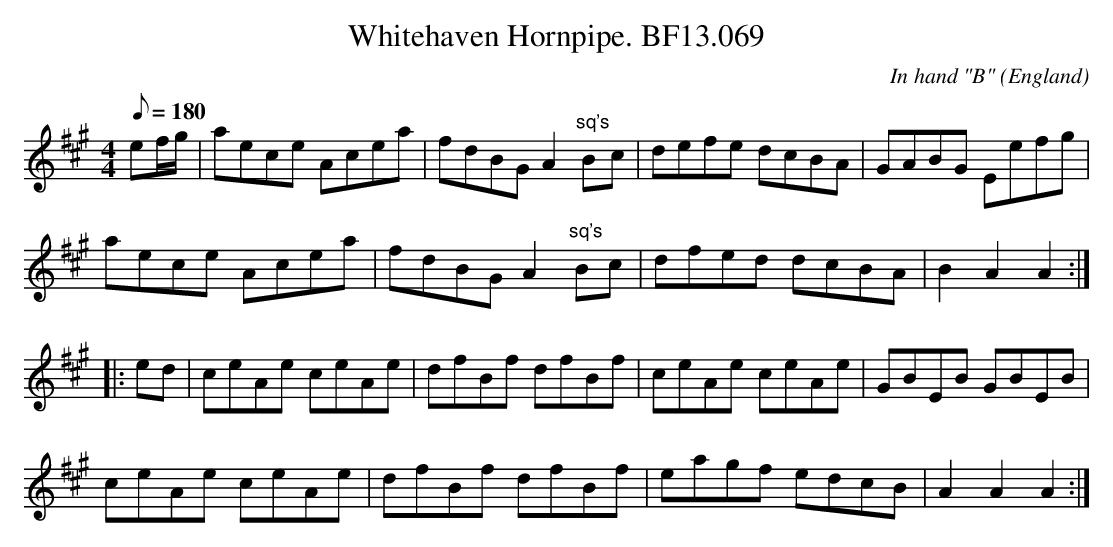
X:1
T:Whitehaven Hornpipe. BF13.069
M:4/4
L:1/8
Q:180
C:In hand "B"
O:England
K:A
ef/g/|aece Acea|fdBGA2"sq's"B-c|defe dcBA|GABG Eefg|!
aece Acea|fdBGA2"sq's"Bc|dfed dcBA|B2A2A2::!
ed|ceAe ceAe|dfBf dfBf|ceAe ceAe|GBEB GBEB|!
ceAe ceAe|dfBf dfBf|eagf edcB|A2A2A2:|]
